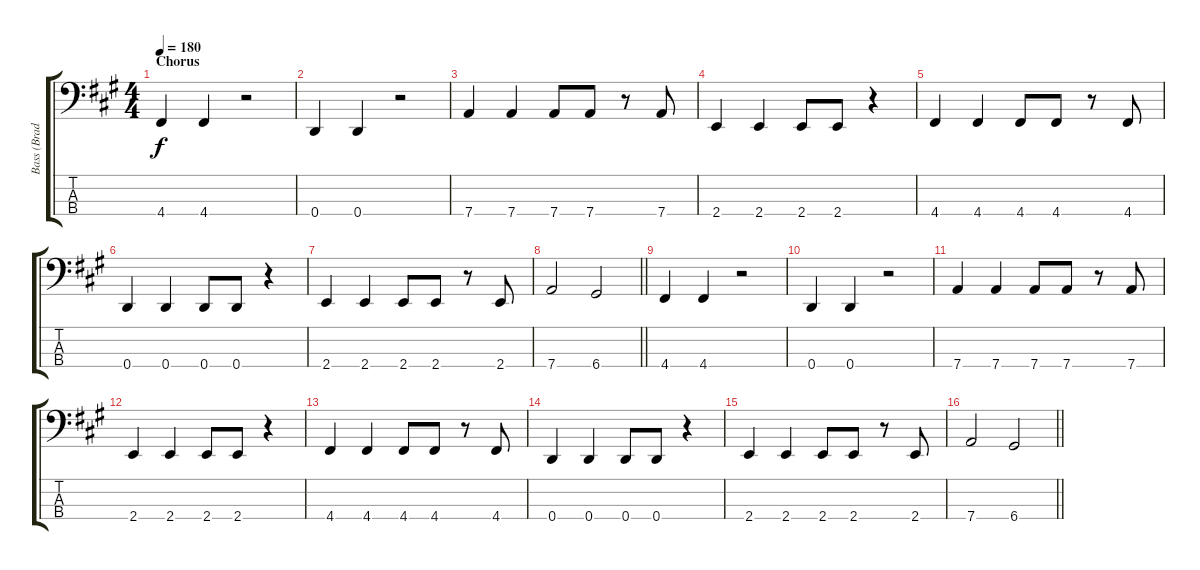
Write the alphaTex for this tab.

\track ("Bass (Brad Walst)" "Bass (Brad") {instrument electricbassfinger}
\staff {score tabs}
\tuning (G2 D2 A1 D1) {hide}
\ts (4 4)
\section ("" "Chorus")
\tempo 180
\clef f4
\ks f#minor
4.4.4{dy f} 4.4.4 r.2 |
0.4.4 0.4.4 r.2 |
7.4.4 7.4.4 7.4.8 7.4.8 r.8 7.4.8 |
2.4.4 2.4.4 2.4.8 2.4.8 r.4 |
4.4.4 4.4.4 4.4.8 4.4.8 r.8 4.4.8 |
0.4.4 0.4.4 0.4.8 0.4.8 r.4 |
2.4.4 2.4.4 2.4.8 2.4.8 r.8 2.4.8 |
\barLineRight lightlight
7.4.2 6.4.2 |
4.4.4 4.4.4 r.2 |
0.4.4 0.4.4 r.2 |
7.4.4 7.4.4 7.4.8 7.4.8 r.8 7.4.8 |
2.4.4 2.4.4 2.4.8 2.4.8 r.4 |
4.4.4 4.4.4 4.4.8 4.4.8 r.8 4.4.8 |
0.4.4 0.4.4 0.4.8 0.4.8 r.4 |
2.4.4 2.4.4 2.4.8 2.4.8 r.8 2.4.8 |
\barLineRight lightlight
7.4.2 6.4.2
